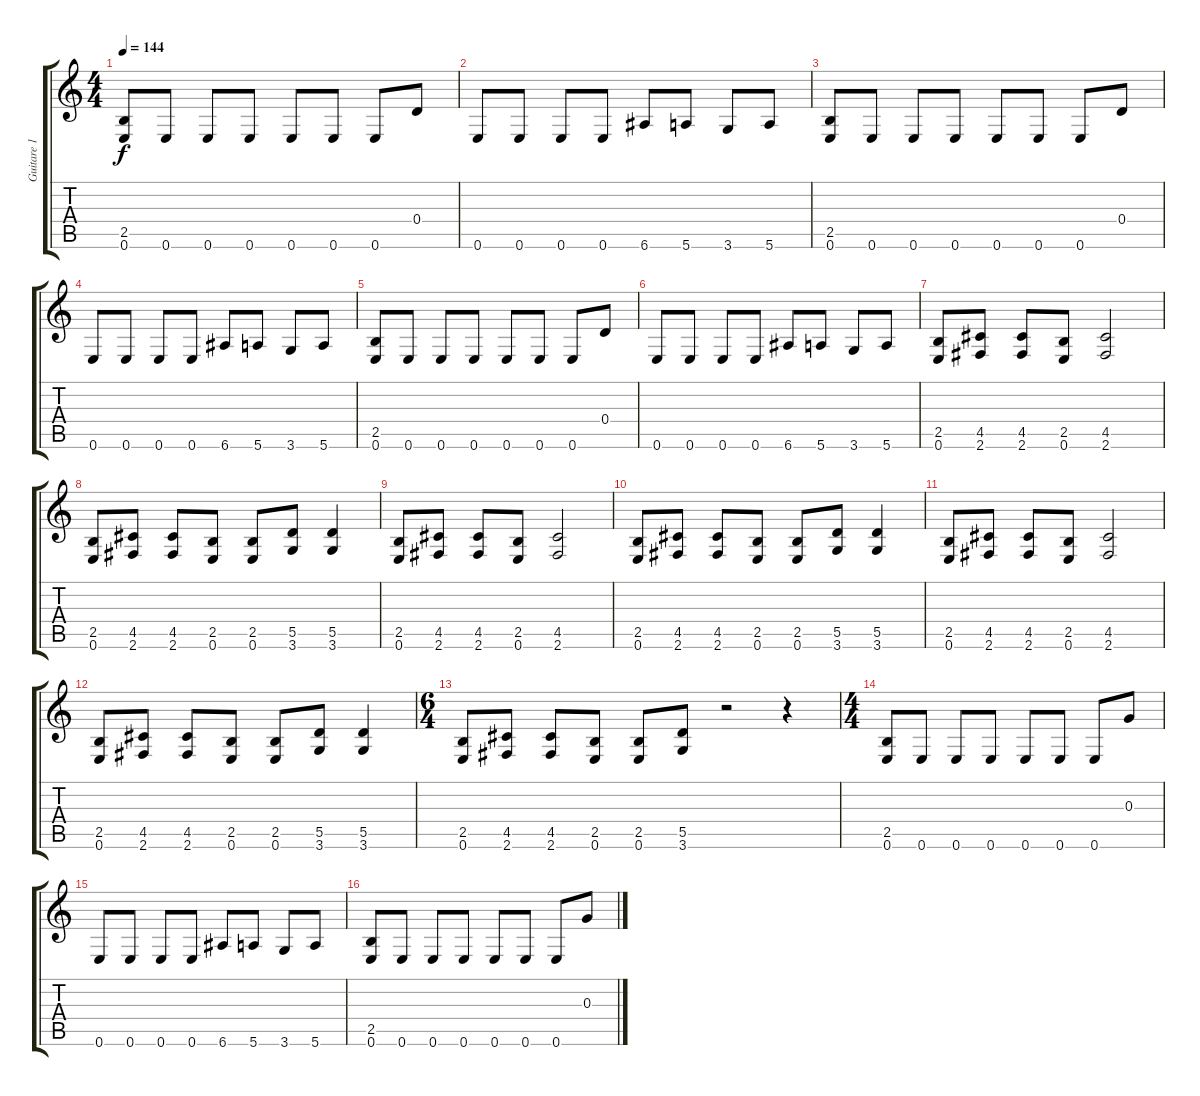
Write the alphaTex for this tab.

\track ("Guitare 1" "Guitare 1") {instrument distortionguitar}
\staff {score tabs}
\tuning (E4 B3 G3 D3 A2 E2) {hide}
\ts (4 4)
\tempo 144
\clef g2
\ks c
(2.5 0.6).8{dy f} 0.6.8 0.6.8 0.6.8 0.6.8 0.6.8 0.6.8 0.4.8 |
0.6.8 0.6.8 0.6.8 0.6.8 6.6.8 5.6.8 3.6.8 5.6.8 |
(2.5 0.6).8 0.6.8 0.6.8 0.6.8 0.6.8 0.6.8 0.6.8 0.4.8 |
0.6.8 0.6.8 0.6.8 0.6.8 6.6.8 5.6.8 3.6.8 5.6.8 |
(2.5 0.6).8 0.6.8 0.6.8 0.6.8 0.6.8 0.6.8 0.6.8 0.4.8 |
0.6.8 0.6.8 0.6.8 0.6.8 6.6.8 5.6.8 3.6.8 5.6.8 |
(2.5 0.6).8 (4.5 2.6).8 (4.5 2.6).8 (2.5 0.6).8 (4.5 2.6).2 |
(2.5 0.6).8 (4.5 2.6).8 (4.5 2.6).8 (2.5 0.6).8 (2.5 0.6).8 (5.5 3.6).8 (5.5 3.6).4 |
(2.5 0.6).8 (4.5 2.6).8 (4.5 2.6).8 (2.5 0.6).8 (4.5 2.6).2 |
(2.5 0.6).8 (4.5 2.6).8 (4.5 2.6).8 (2.5 0.6).8 (2.5 0.6).8 (5.5 3.6).8 (5.5 3.6).4 |
(2.5 0.6).8 (4.5 2.6).8 (4.5 2.6).8 (2.5 0.6).8 (4.5 2.6).2 |
(2.5 0.6).8 (4.5 2.6).8 (4.5 2.6).8 (2.5 0.6).8 (2.5 0.6).8 (5.5 3.6).8 (5.5 3.6).4 |
\ts (6 4)
(2.5 0.6).8 (4.5 2.6).8 (4.5 2.6).8 (2.5 0.6).8 (2.5 0.6).8 (5.5 3.6).8 r.2 r.4 |
\ts (4 4)
(2.5 0.6).8 0.6.8 0.6.8 0.6.8 0.6.8 0.6.8 0.6.8 0.3.8 |
0.6.8 0.6.8 0.6.8 0.6.8 6.6.8 5.6.8 3.6.8 5.6.8 |
(2.5 0.6).8 0.6.8 0.6.8 0.6.8 0.6.8 0.6.8 0.6.8 0.3.8
